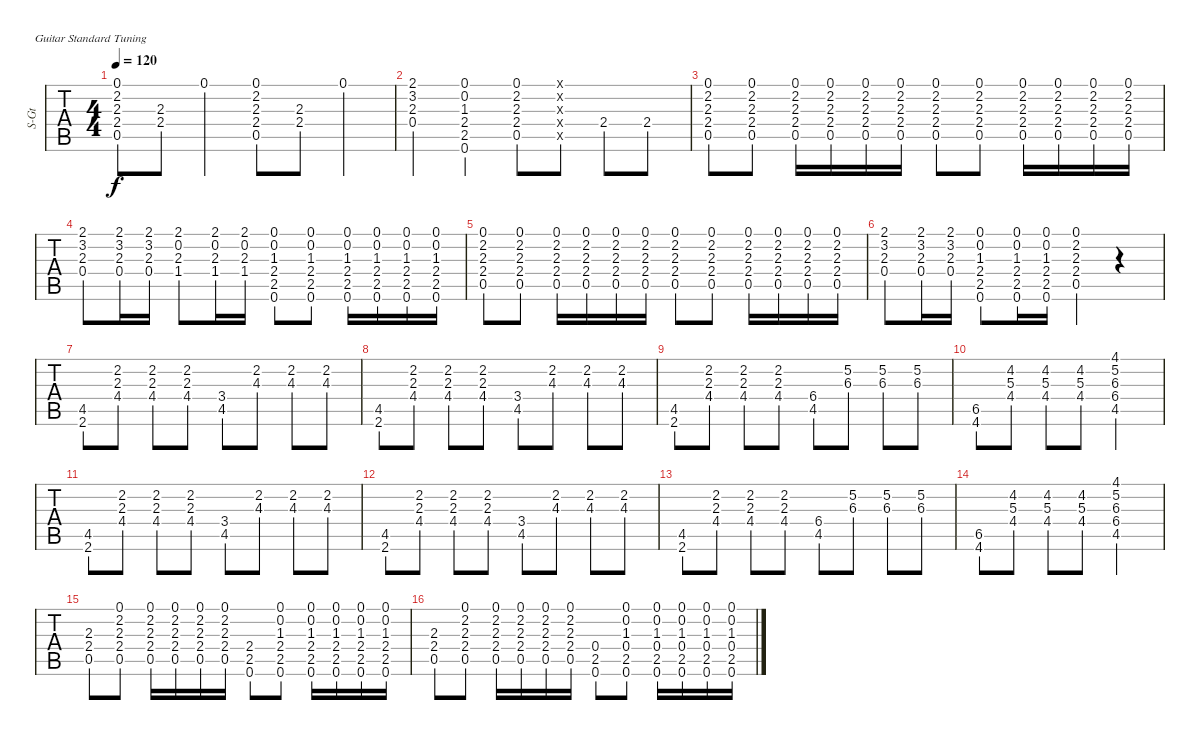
\bracketExtendMode groupsimilarinstruments
\otherSystemsTrackNameOrientation horizontal
\track ("Yuehao" "S-Gt") {instrument acousticguitarsteel}
\staff {tabs}
\tuning (E4 B3 G3 D3 A2 E2)
\ts (4 4)
\tempo 120
\clef g2
\ks c
(0.1 2.2{acc #} 2.3 2.4 0.5).8{dy f} (2.3 2.4).8 0.1.4 (0.1 2.2{acc #} 2.3 2.4 0.5).8 (2.3 2.4).8 0.1.4 |
(2.1{acc #} 3.2 2.3 0.4).4 (0.1 0.2 1.3{acc #} 2.4 2.5 0.6).4 (0.1 2.2{acc #} 2.3 2.4 0.5).8 (0.1{x} 0.2{x} 0.3{x} 0.4{x} 0.5{x}).8 2.4.8 2.4.8 |
(0.1 2.2{acc #} 2.3 2.4 0.5).8 (0.1 2.2{acc #} 2.3 2.4 0.5).8 (0.1 2.2{acc #} 2.3 2.4 0.5).16 (0.1 2.2{acc #} 2.3 2.4 0.5).16 (0.1 2.2{acc #} 2.3 2.4 0.5).16 (0.1 2.2{acc #} 2.3 2.4 0.5).16 (0.1 2.2{acc #} 2.3 2.4 0.5).8 (0.1 2.2{acc #} 2.3 2.4 0.5).8 (0.1 2.2{acc #} 2.3 2.4 0.5).16 (0.1 2.2{acc #} 2.3 2.4 0.5).16 (0.1 2.2{acc #} 2.3 2.4 0.5).16 (0.1 2.2{acc #} 2.3 2.4 0.5).16 |
(2.1{acc #} 3.2 2.3 0.4).8 (2.1{acc #} 3.2 2.3 0.4).16 (2.1{acc #} 3.2 2.3 0.4).16 (2.1{acc #} 0.2 2.3 1.4{acc #}).8 (2.1{acc #} 0.2 2.3 1.4{acc #}).16 (2.1{acc #} 0.2 2.3 1.4{acc #}).16 (0.1 0.2 1.3{acc #} 2.4 2.5 0.6).8 (0.1 0.2 1.3{acc #} 2.4 2.5 0.6).8 (0.1 0.2 1.3{acc #} 2.4 2.5 0.6).16 (0.1 0.2 1.3{acc #} 2.4 2.5 0.6).16 (0.1 0.2 1.3{acc #} 2.4 2.5 0.6).16 (0.1 0.2 1.3{acc #} 2.4 2.5 0.6).16 |
(0.1 2.2{acc #} 2.3 2.4 0.5).8 (0.1 2.2{acc #} 2.3 2.4 0.5).8 (0.1 2.2{acc #} 2.3 2.4 0.5).16 (0.1 2.2{acc #} 2.3 2.4 0.5).16 (0.1 2.2{acc #} 2.3 2.4 0.5).16 (0.1 2.2{acc #} 2.3 2.4 0.5).16 (0.1 2.2{acc #} 2.3 2.4 0.5).8 (0.1 2.2{acc #} 2.3 2.4 0.5).8 (0.1 2.2{acc #} 2.3 2.4 0.5).16 (0.1 2.2{acc #} 2.3 2.4 0.5).16 (0.1 2.2{acc #} 2.3 2.4 0.5).16 (0.1 2.2{acc #} 2.3 2.4 0.5).16 |
(2.1{acc #} 3.2 2.3 0.4).8 (2.1{acc #} 3.2 2.3 0.4).16 (2.1{acc #} 3.2 2.3 0.4).16 (0.1 0.2 1.3{acc #} 2.4 2.5 0.6).8 (0.1 0.2 1.3{acc #} 2.4 2.5 0.6).16 (0.1 0.2 1.3{acc #} 2.4 2.5 0.6).16 (0.1 2.2{acc #} 2.3 2.4 0.5).4 r.4 |
(4.5{acc #} 2.6{acc #}).8 (2.2{acc #} 2.3 4.4{acc #}).8 (2.2{acc #} 2.3 4.4{acc #}).8 (2.2{acc #} 2.3 4.4{acc #}).8 (3.4 4.5{acc #}).8 (2.2{acc #} 4.3).8 (2.2{acc #} 4.3).8 (2.2{acc #} 4.3).8 |
(4.5{acc #} 2.6{acc #}).8 (2.2{acc #} 2.3 4.4{acc #}).8 (2.2{acc #} 2.3 4.4{acc #}).8 (2.2{acc #} 2.3 4.4{acc #}).8 (3.4 4.5{acc #}).8 (2.2{acc #} 4.3).8 (2.2{acc #} 4.3).8 (2.2{acc #} 4.3).8 |
(4.5{acc #} 2.6{acc #}).8 (2.2{acc #} 2.3 4.4{acc #}).8 (2.2{acc #} 2.3 4.4{acc #}).8 (2.2{acc #} 2.3 4.4{acc #}).8 (6.4{acc #} 4.5{acc #}).8 (5.2 6.3{acc #}).8 (5.2 6.3{acc #}).8 (5.2 6.3{acc #}).8 |
(6.5{acc #} 4.6{acc #}).8 (4.2{acc #} 5.3 4.4{acc #}).8 (4.2{acc #} 5.3 4.4{acc #}).8 (4.2{acc #} 5.3 4.4{acc #}).8 (4.1{acc #} 5.2 6.3{acc #} 6.4{acc #} 4.5{acc #}).2 |
(4.5{acc #} 2.6{acc #}).8 (2.2{acc #} 2.3 4.4{acc #}).8 (2.2{acc #} 2.3 4.4{acc #}).8 (2.2{acc #} 2.3 4.4{acc #}).8 (3.4 4.5{acc #}).8 (2.2{acc #} 4.3).8 (2.2{acc #} 4.3).8 (2.2{acc #} 4.3).8 |
(4.5{acc #} 2.6{acc #}).8 (2.2{acc #} 2.3 4.4{acc #}).8 (2.2{acc #} 2.3 4.4{acc #}).8 (2.2{acc #} 2.3 4.4{acc #}).8 (3.4 4.5{acc #}).8 (2.2{acc #} 4.3).8 (2.2{acc #} 4.3).8 (2.2{acc #} 4.3).8 |
(4.5{acc #} 2.6{acc #}).8 (2.2{acc #} 2.3 4.4{acc #}).8 (2.2{acc #} 2.3 4.4{acc #}).8 (2.2{acc #} 2.3 4.4{acc #}).8 (6.4{acc #} 4.5{acc #}).8 (5.2 6.3{acc #}).8 (5.2 6.3{acc #}).8 (5.2 6.3{acc #}).8 |
(6.5{acc #} 4.6{acc #}).8 (4.2{acc #} 5.3 4.4{acc #}).8 (4.2{acc #} 5.3 4.4{acc #}).8 (4.2{acc #} 5.3 4.4{acc #}).8 (4.1{acc #} 5.2 6.3{acc #} 6.4{acc #} 4.5{acc #}).2 |
(2.3 2.4 0.5).8 (0.1 2.2{acc #} 2.3 2.4 0.5).8 (0.1 2.2{acc #} 2.3 2.4 0.5).16 (0.1 2.2{acc #} 2.3 2.4 0.5).16 (0.1 2.2{acc #} 2.3 2.4 0.5).16 (0.1 2.2{acc #} 2.3 2.4 0.5).16 (2.4 2.5 0.6).8 (0.1 0.2 1.3{acc #} 2.4 2.5 0.6).8 (0.1 0.2 1.3{acc #} 2.4 2.5 0.6).16 (0.1 0.2 1.3{acc #} 2.4 2.5 0.6).16 (0.1 0.2 1.3{acc #} 2.4 2.5 0.6).16 (0.1 0.2 1.3{acc #} 2.4 2.5 0.6).16 |
(2.3 2.4 0.5).8 (0.1 2.2{acc #} 2.3 2.4 0.5).8 (0.1 2.2{acc #} 2.3 2.4 0.5).16 (0.1 2.2{acc #} 2.3 2.4 0.5).16 (0.1 2.2{acc #} 2.3 2.4 0.5).16 (0.1 2.2{acc #} 2.3 2.4 0.5).16 (0.4 2.5 0.6).8 (0.1 0.2 1.3{acc #} 0.4 2.5 0.6).8 (0.1 0.2 1.3{acc #} 0.4 2.5 0.6).16 (0.1 0.2 1.3{acc #} 0.4 2.5 0.6).16 (0.1 0.2 1.3{acc #} 0.4 2.5 0.6).16 (0.1 0.2 1.3{acc #} 0.4 2.5 0.6).16
